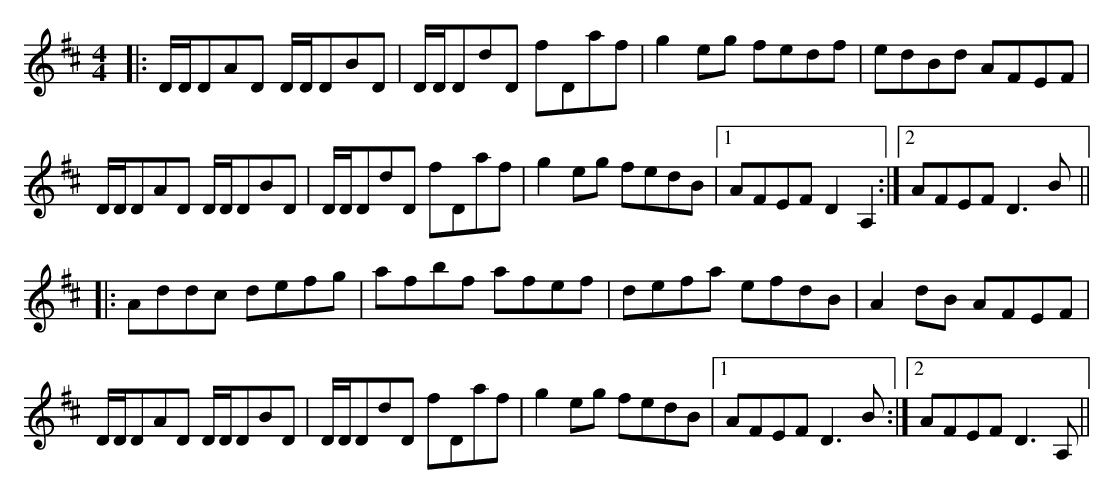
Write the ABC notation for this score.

X:1
M:4/4
K:D
|:D/D/DAD D/D/DBD|D/D/DdD fDaf|g2 eg fedf|edBd AFEF|
D/D/DAD 3D/D/DBD|D/D/DdD fDaf|g2 eg fedB|1 AFEF D2 A,2:|2 AFEF D3B||
|:Addc defg|afbf afef|defa efdB|A2 dB AFEF|
D/D/DAD D/D/DBD|D/D/DdD fDaf|g2 eg fedB|1 AFEF D3B:|2 AFEF D3 A,||
